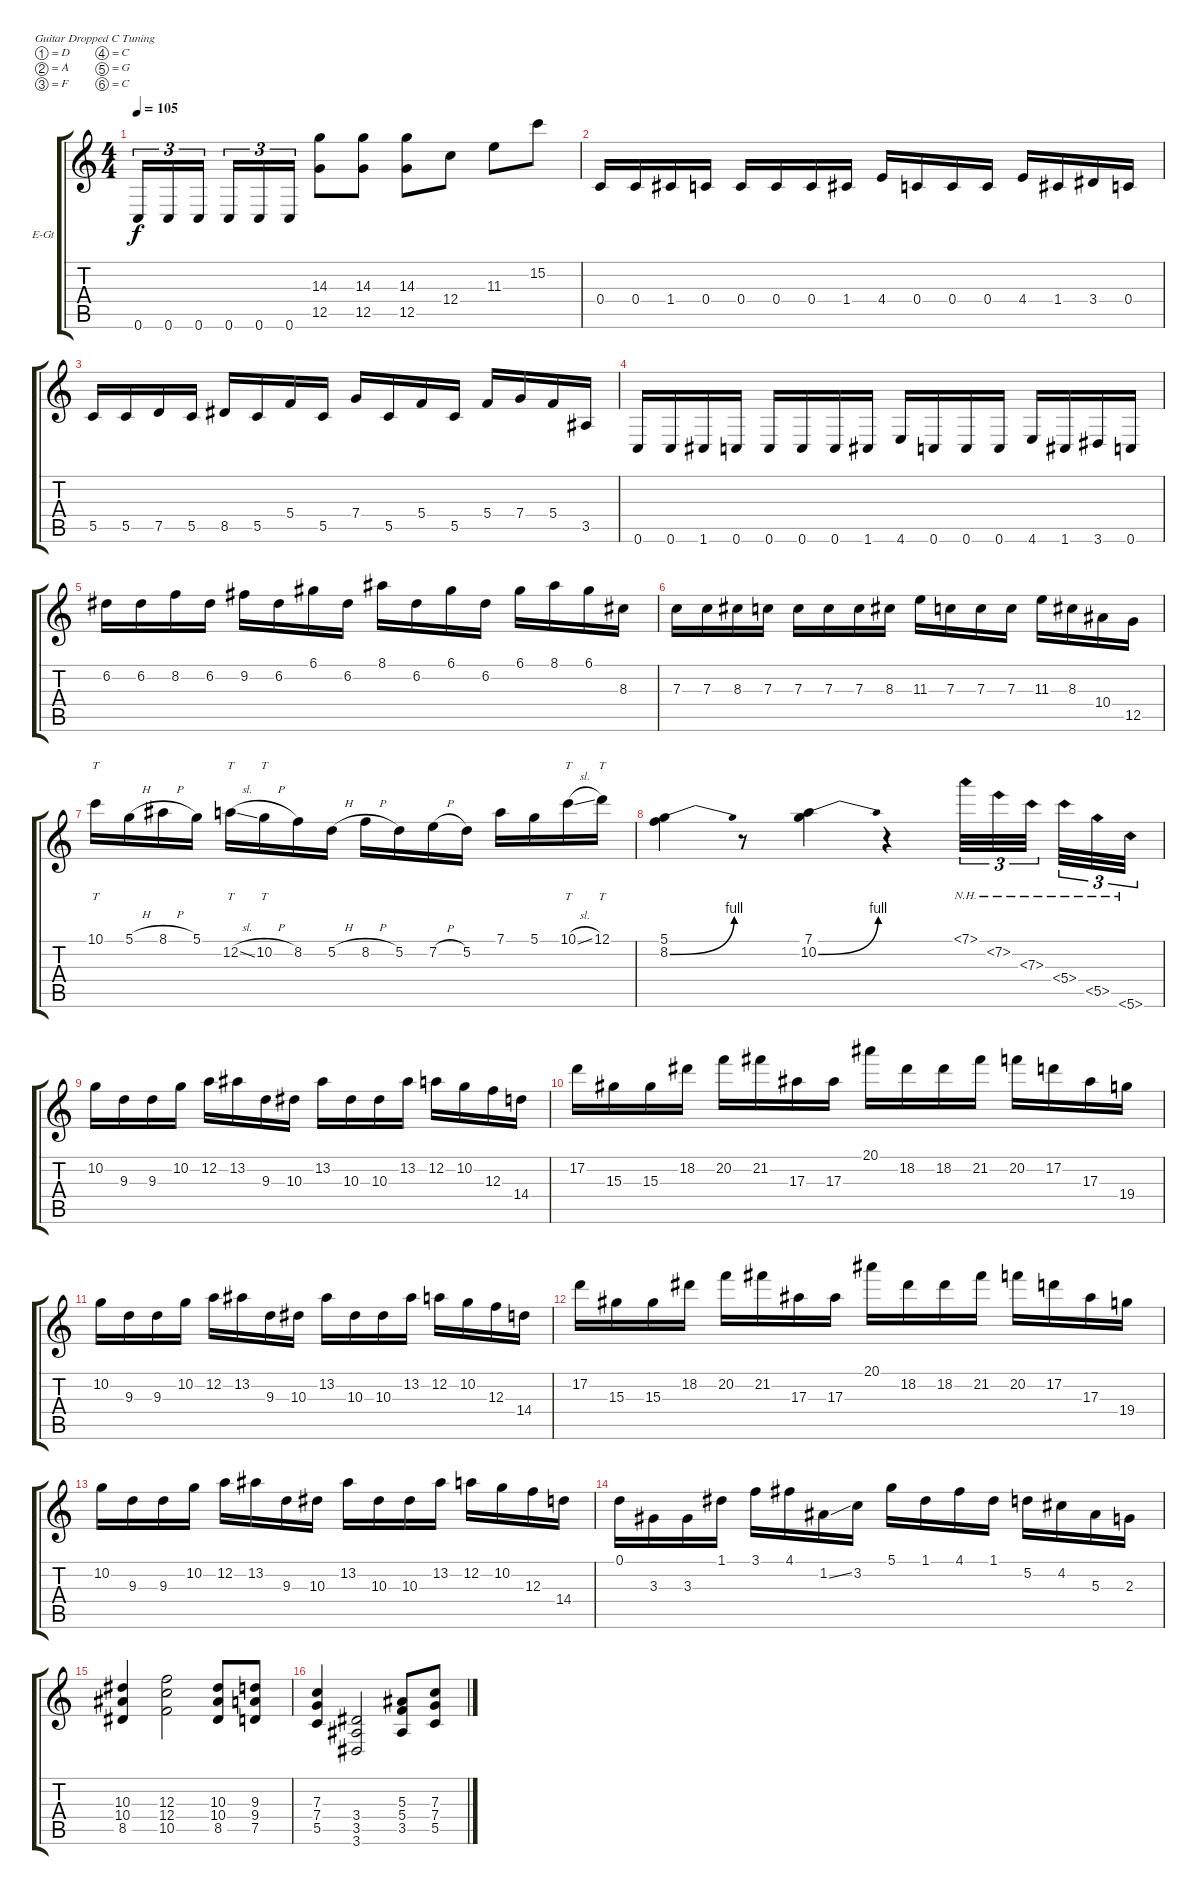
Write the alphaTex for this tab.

\bracketExtendMode groupsimilarinstruments
\firstSystemTrackNameOrientation horizontal
\otherSystemsTrackNameOrientation horizontal
\track ("Brendan" "E-Gt") {instrument distortionguitar}
\staff {score tabs}
\tuning (D4 A3 F3 C3 G2 C2)
\ts (4 4)
\tempo 105
\clef g2
\ks c
0.6.16{tu (3 2) dy f} 0.6.16{tu (3 2)} 0.6.16{tu (3 2)} 0.6.16{tu (3 2)} 0.6.16{tu (3 2)} 0.6.16{tu (3 2)} (14.3 12.5).8 (14.3 12.5).8 (14.3 12.5).8 12.4.8 11.3.8 15.2.8 |
0.4.16 0.4.16 1.4.16 0.4.16 0.4.16 0.4.16 0.4.16 1.4.16 4.4.16 0.4.16 0.4.16 0.4.16 4.4.16 1.4.16 3.4.16 0.4.16 |
5.5.16 5.5.16 7.5.16 5.5.16 8.5.16 5.5.16 5.4.16 5.5.16 7.4.16 5.5.16 5.4.16 5.5.16 5.4.16 7.4.16 5.4.16 3.5.16 |
0.6.16 0.6.16 1.6.16 0.6.16 0.6.16 0.6.16 0.6.16 1.6.16 4.6.16 0.6.16 0.6.16 0.6.16 4.6.16 1.6.16 3.6.16 0.6.16 |
6.2.16 6.2.16 8.2.16 6.2.16 9.2.16 6.2.16 6.1.16 6.2.16 8.1.16 6.2.16 6.1.16 6.2.16 6.1.16 8.1.16 6.1.16 8.3.16 |
7.3.16 7.3.16 8.3.16 7.3.16 7.3.16 7.3.16 7.3.16 8.3.16 11.3.16 7.3.16 7.3.16 7.3.16 11.3.16 8.3.16 10.4.16 12.5.16 |
10.1.16{tt} 5.1{h}.16 8.1{h}.16 5.1.16 12.2{sl}.16{tt} 10.2{h}.16{tt} 8.2.16 5.2{h}.16 8.2{h}.16 5.2.16 7.2{h}.16 5.2.16 7.1.16 5.1.16 10.1{sl}.16{tt} 12.1.16{tt} |
(5.1 8.2{be (bend 0 0 60 4)}).4 r.8 (7.1 10.2{be (bend 0 0 60 4)}).4 r.4 7.1{nh}.32{tu (3 2)} 7.2{nh}.32{tu (3 2)} 7.3{nh}.32{tu (3 2)} 5.4{nh}.32{tu (3 2)} 5.5{nh}.32{tu (3 2)} 5.6{nh}.32{tu (3 2)} |
10.2.16 9.3.16 9.3.16 10.2.16 12.2.16 13.2.16 9.3.16 10.3.16 13.2.16 10.3.16 10.3.16 13.2.16 12.2.16 10.2.16 12.3.16 14.4.16 |
17.2.16 15.3.16 15.3.16 18.2.16 20.2.16 21.2.16 17.3.16 17.3.16 20.1.16 18.2.16 18.2.16 21.2.16 20.2.16 17.2.16 17.3.16 19.4.16 |
10.2.16 9.3.16 9.3.16 10.2.16 12.2.16 13.2.16 9.3.16 10.3.16 13.2.16 10.3.16 10.3.16 13.2.16 12.2.16 10.2.16 12.3.16 14.4.16 |
17.2.16 15.3.16 15.3.16 18.2.16 20.2.16 21.2.16 17.3.16 17.3.16 20.1.16 18.2.16 18.2.16 21.2.16 20.2.16 17.2.16 17.3.16 19.4.16 |
10.2.16 9.3.16 9.3.16 10.2.16 12.2.16 13.2.16 9.3.16 10.3.16 13.2.16 10.3.16 10.3.16 13.2.16 12.2.16 10.2.16 12.3.16 14.4.16 |
0.1.16 3.3.16 3.3.16 1.1.16 3.1.16 4.1.16 1.2{ss}.16 3.2.16 5.1.16 1.1.16 4.1.16 1.1.16 5.2.16 4.2.16 5.3.16 2.3.16 |
(10.3 10.4 8.5).4 (12.3 12.4 10.5).2 (10.3 10.4 8.5).8 (9.3 9.4 7.5).8 |
(7.3 7.4 5.5).4 (3.4 3.5 3.6).2 (5.3 5.4 3.5).8 (7.3 7.4 5.5).8
